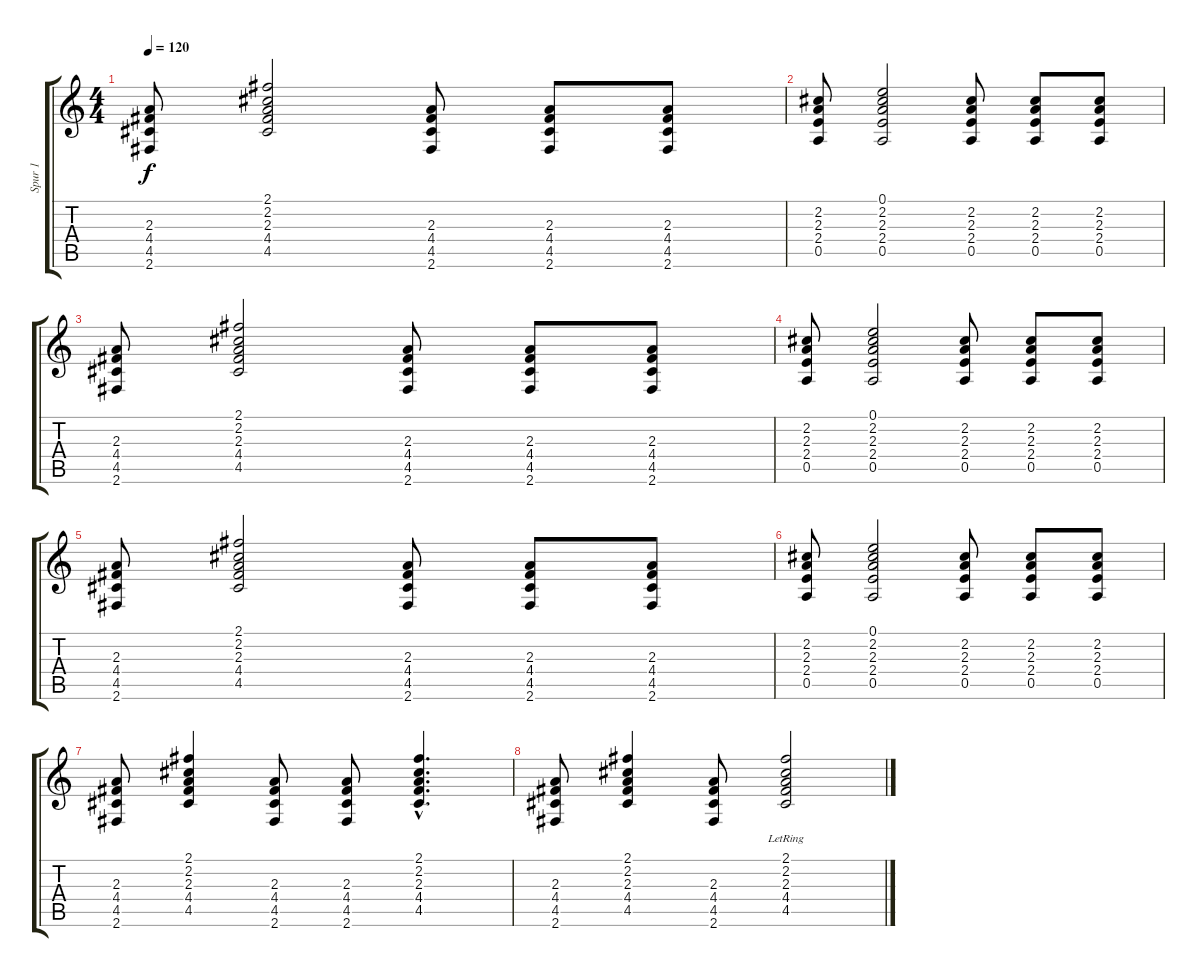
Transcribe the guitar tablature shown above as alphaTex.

\track ("Spur 1" "Spur 1") {instrument acousticguitarsteel}
\staff {score tabs}
\tuning (E4 B3 G3 D3 A2 E2) {hide}
\ts (4 4)
\tempo 120
\clef g2
\ks c
(2.3 4.4 4.5 2.6).8{dy f} (2.1 2.2 2.3 4.4 4.5).2 (2.3 4.4 4.5 2.6).8 (2.3 4.4 4.5 2.6).8 (2.3 4.4 4.5 2.6).8 |
(2.2 2.3 2.4 0.5).8 (0.1 2.2 2.3 2.4 0.5).2 (2.2 2.3 2.4 0.5).8 (2.2 2.3 2.4 0.5).8 (2.2 2.3 2.4 0.5).8 |
(2.3 4.4 4.5 2.6).8 (2.1 2.2 2.3 4.4 4.5).2 (2.3 4.4 4.5 2.6).8 (2.3 4.4 4.5 2.6).8 (2.3 4.4 4.5 2.6).8 |
(2.2 2.3 2.4 0.5).8 (0.1 2.2 2.3 2.4 0.5).2 (2.2 2.3 2.4 0.5).8 (2.2 2.3 2.4 0.5).8 (2.2 2.3 2.4 0.5).8 |
(2.3 4.4 4.5 2.6).8 (2.1 2.2 2.3 4.4 4.5).2 (2.3 4.4 4.5 2.6).8 (2.3 4.4 4.5 2.6).8 (2.3 4.4 4.5 2.6).8 |
(2.2 2.3 2.4 0.5).8 (0.1 2.2 2.3 2.4 0.5).2 (2.2 2.3 2.4 0.5).8 (2.2 2.3 2.4 0.5).8 (2.2 2.3 2.4 0.5).8 |
(2.3 4.4 4.5 2.6).8 (2.1 2.2 2.3 4.4 4.5).4 (2.3 4.4 4.5 2.6).8 (2.3 4.4 4.5 2.6).8 (2.1{hac} 2.2{hac} 2.3{hac} 4.4{hac} 4.5{hac}).4{d} |
(2.3 4.4 4.5 2.6).8 (2.1 2.2 2.3 4.4 4.5).4 (2.3 4.4 4.5 2.6).8 (2.1 2.2 2.3 4.4 4.5{lr}).2
